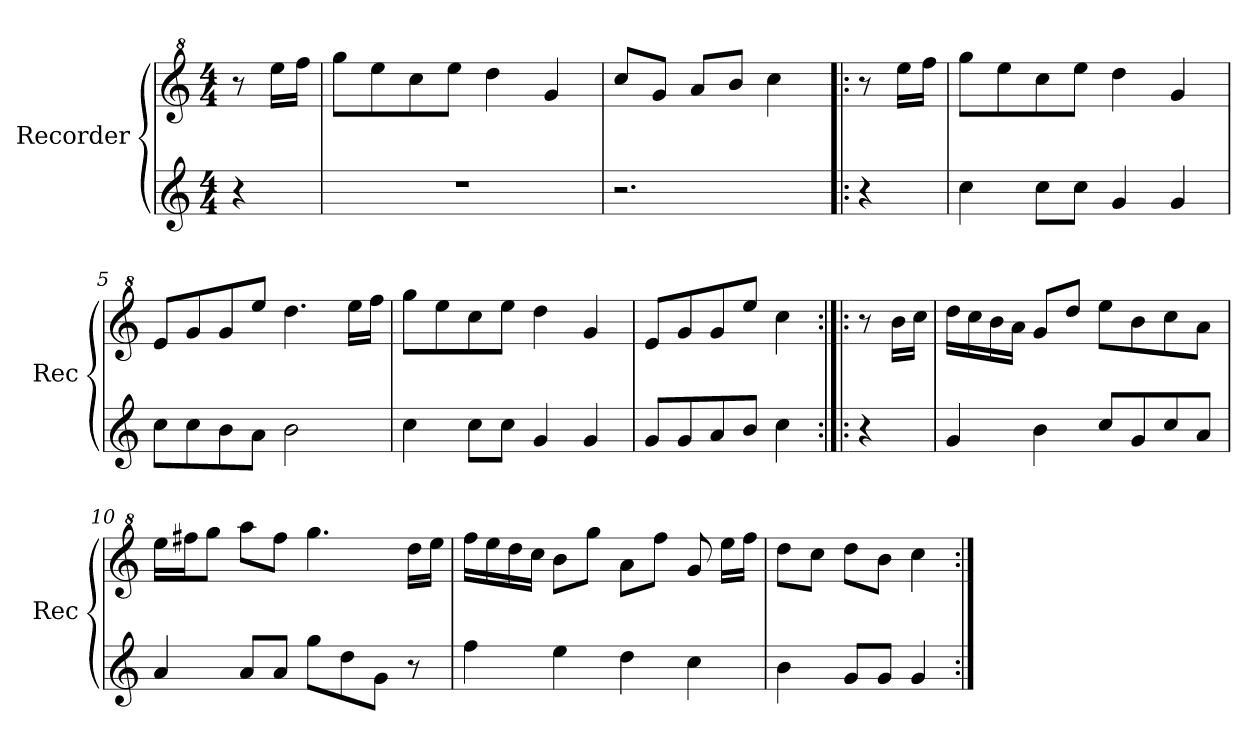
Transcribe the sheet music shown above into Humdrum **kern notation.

**kern	**kern
*part2	*part1
*staff2	*staff1
*I"Recorder	*I"Recorder
*I'Rec	*I'Rec
*clefG2	*clefG^2
*k[]	*k[]
*C:	*C:
*M4/4	*M4/4
=1	=1
4r	8r
.	16eee\LL
.	16fff\JJ
=2	=2
1r	8ggg\L
.	8eee\
.	8ccc\
.	8eee\J
.	4ddd\
.	4gg/
=3	=3
2.r	8ccc/L
.	8gg/J
.	8aa/L
.	8bb/J
.	4ccc\
!!LO:LB:g=z
=3X1!|:	=3X1!|:
4r	8r
.	16eee\LL
.	16fff\JJ
=4	=4
4cc\	8ggg\L
.	8eee\
8cc\L	8ccc\
8cc\J	8eee\J
4g/	4ddd\
4g/	4gg/
=5	=5
8cc\L	8ee/L
8cc\	8gg/
8b\	8gg/
8a\J	8eee/J
2b\	4.ddd\
.	16eee\LL
.	16fff\JJ
=6	=6
4cc\	8ggg\L
.	8eee\
8cc\L	8ccc\
8cc\J	8eee\J
4g/	4ddd\
4g/	4gg/
=7	=7
8g/L	8ee/L
8g/	8gg/
8a/	8gg/
8b/J	8eee/J
4cc\	4ccc\
!!LO:LB:g=z
=8:|!|:	=8:|!|:
4r	8r
.	16bb\LL
.	16ccc\JJ
=9	=9
4g/	16ddd\LL
.	16ccc\
.	16bb\
.	16aa\JJ
4b\	8gg/L
.	8ddd/J
8cc/L	8eee\L
8g/	8bb\
8cc/	8ccc\
8a/J	8aa\J
=10	=10
4a/	16eee\LL
.	16fff#X\J
.	8ggg\J
8a/L	8aaa\L
8a/J	8fff#\J
8gg\L	4.ggg\
8dd\	.
8g\J	.
8r	16ddd\LL
.	16eee\JJ
=11	=11
4ff\	16fff\LL
.	16eee\
.	16ddd\
.	16ccc\JJ
4ee\	8bb\L
.	8ggg\J
4dd\	8aa\L
.	8fff\J
4cc\	8gg/
.	16eee\LL
.	16fff\JJ
=12	=12
4b\	8ddd\L
.	8ccc\J
8g/L	8ddd\L
8g/J	8bb\J
4g/	4ccc\
=:|!	=:|!
*-	*-
